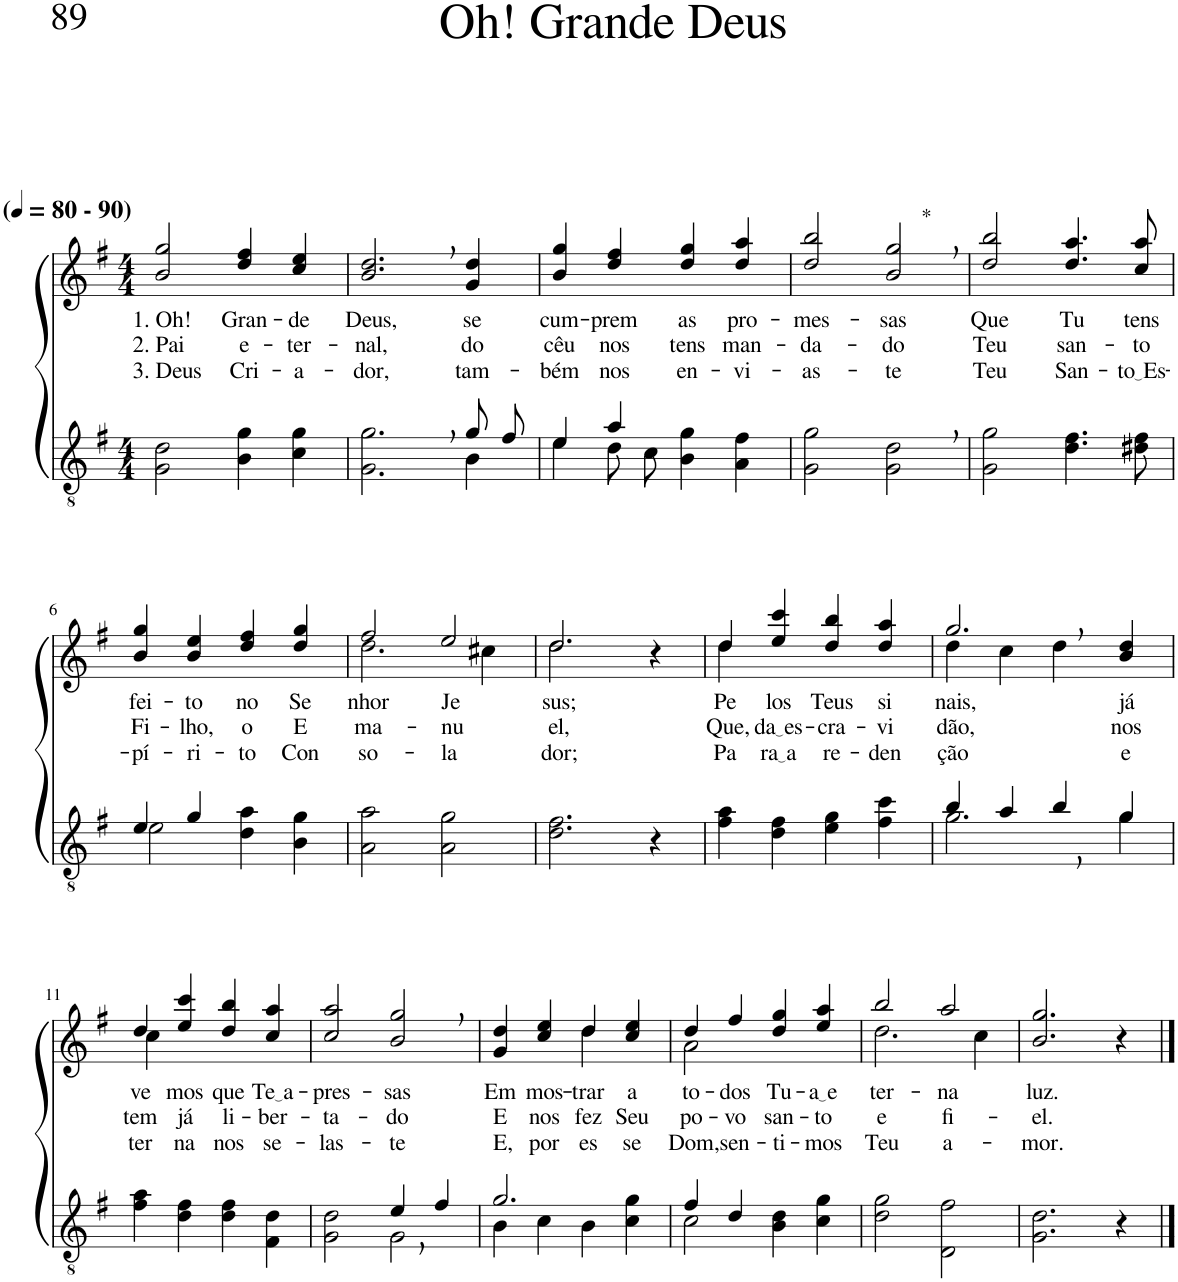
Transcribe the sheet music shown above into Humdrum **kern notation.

**kern	**kern	**text	**text	**text
*part2	*part1	*part1	*part1	*part1
*staff2	*staff1	*staff1	*staff1	*staff1
*I"Parte III e IV	*I"Parte I e II	*	*	*
*clefGv2	*clefG2	*	*	*
*Trd5c9	*Trd5c9	*	*	*
*k[f#]	*k[f#]	*	*	*
*M4/4	*M4/4	*	*	*
*MM80	*MM80	*	*	*
=1	=1	=1	=1	=1
!	!LO:TX:a:B:t=(	!	!	!
!	!LO:TX:a:B:t=- 90)	!	!	!
!	!	!LO:LY:b	!LO:LY:b	!LO:LY:b
2G\ 2d\	2b/ 2gg/	1. Oh!	2. Pai	3. Deus
!	!	!LO:LY:b	!LO:LY:b	!LO:LY:b
4B\ 4g\	4dd/ 4ff#/	Gran-	e-	Cri-
!	!	!LO:LY:b	!LO:LY:b	!LO:LY:b
4c\ 4g\	4cc/ 4ee/	-de	-ter-	-a-
=2	=2	=2	=2	=2
*^	*	*	*	*
!	!	!	!LO:LY:b	!LO:LY:b	!LO:LY:b
2.ryy	2.G\ 2.g\	2.b/, 2.dd/,	Deus,	-nal,	-dor,
!	!	!	!LO:LY:b	!LO:LY:b	!LO:LY:b
8g/L	4B\	4g/ 4dd/	se	do	tam-
8f#/J	.	.	.	.	.
=3	=3	=3	=3	=3	=3
!	!	!	!LO:LY:b	!LO:LY:b	!LO:LY:b
4e/	4e\	4b/ 4gg/	cum-	cêu	-bém
!	!	!	!LO:LY:b	!LO:LY:b	!LO:LY:b
4a/	8d\L	4dd/ 4ff#/	-prem	nos	nos
.	8c\J	.	.	.	.
!	!	!	!LO:LY:b	!LO:LY:b	!LO:LY:b
2ryy	4B\ 4g\	4dd/ 4gg/	as	tens	en-
!	!	!	!LO:LY:b	!LO:LY:b	!LO:LY:b
.	4A\ 4f#\	4dd/ 4aa/	pro-	man-	-vi-
=4	=4	=4	=4	=4	=4
!	!	!	!LO:LY:b	!LO:LY:b	!LO:LY:b
*v	*v	*	*	*	*
2G\ 2g\	2dd/ 2bb/	-mes-	-da-	-as-
!	!LO:TX:a:t=*	!	!	!
!	!	!LO:LY:b	!LO:LY:b	!LO:LY:b
2G\, 2d\,	2b/, 2gg/,	-sas	-do	-te
=5	=5	=5	=5	=5
!	!	!LO:LY:b	!LO:LY:b	!LO:LY:b
2G\ 2g\	2dd/ 2bb/	Que	Teu	Teu
!	!	!LO:LY:b	!LO:LY:b	!LO:LY:b
4.d\ 4.f#\	4.dd/ 4.aa/	Tu	san-	San-
!	!	!LO:LY:b	!LO:LY:b	!LO:LY:b
8d#X\ 8f#\	8cc/ 8aa/	tens	-to	to Es
!!LO:LB:g=z
=6	=6	=6	=6	=6
*^	*	*	*	*
!	!	!	!LO:LY:b	!LO:LY:b	!LO:LY:b
2e\	4e/	4b/ 4gg/	fei-	Fi-	-pí-
!	!	!	!LO:LY:b	!LO:LY:b	!LO:LY:b
.	4g/	4b/ 4ee/	-to	-lho,	-ri-
!	!	!	!LO:LY:b	!LO:LY:b	!LO:LY:b
4d\ 4a\	2ryy	4dd/ 4ff#/	no	o	-to
!	!	!	!LO:LY:b	!LO:LY:b	!LO:LY:b
4B\ 4g\	.	4dd/ 4gg/	Se-	E-	Con-
*v	*v	*	*	*	*
=7	=7	=7	=7	=7
*	*^	*	*	*
!	!	!	!LO:LY:b	!LO:LY:b	!LO:LY:b
2A\ 2a\	2ff#/	2.dd\	-nhor	-ma-	-so-
!	!	!	!LO:LY:b	!LO:LY:b	!LO:LY:b
2A\ 2g\	2ee/	.	Je-	-nu-	-la-
.	.	4cc#X\	.	.	.
=8	=8	=8	=8	=8	=8
!	!	!	!LO:LY:b	!LO:LY:b	!LO:LY:b
2.d\ 2.f#\	2.dd/	2.dd\	-sus;	-el,	-dor;
4r	4r	4ryy	.	.	.
=9	=9	=9	=9	=9	=9
!	!	!	!LO:LY:b	!LO:LY:b	!LO:LY:b
4f#\ 4a\	4dd/	4dd\	Pe-	Que,	Pa-
!	!	!	!LO:LY:b	!LO:LY:b	!LO:LY:b
4d\ 4f#\	4ee/ 4ccc/	2.ryy	-los	da es	ra a
!	!	!	!LO:LY:b	!LO:LY:b	!LO:LY:b
4e\ 4g\	4dd/ 4bb/	.	Teus	-cra-	re-
!	!	!	!LO:LY:b	!LO:LY:b	!LO:LY:b
4f#\ 4cc\	4dd/ 4aa/	.	si-	-vi-	-den-
=10	=10	=10	=10	=10	=10
*^	*	*	*	*	*
!	!	!	!	!LO:LY:b	!LO:LY:b	!LO:LY:b
4b/	2.g\	2.gg,/	4dd\	-nais,	-dão,	-ção
4a/	.	.	4cc\	.	.	.
4b,/	.	.	4dd\	.	.	.
!	!	!	!	!LO:LY:b	!LO:LY:b	!LO:LY:b
4g/	4g\	4b/ 4dd/	4ryy	já	nos	e-
!!LO:LB:g=z	!!
=11	=11	=11	=11	=11	=11	=11
!	!	!	!	!LO:LY:b	!LO:LY:b	!LO:LY:b
*v	*v	*	*	*	*	*
4f#\ 4a\	4dd/	4cc\	ve-	tem	-ter-
!	!	!	!LO:LY:b	!LO:LY:b	!LO:LY:b
4d\ 4f#\	4ee/ 4ccc/	2.ryy	-mos	já	-na
!	!	!	!LO:LY:b	!LO:LY:b	!LO:LY:b
4d\ 4f#\	4dd/ 4bb/	.	que	li-	nos
!	!	!	!LO:LY:b	!LO:LY:b	!LO:LY:b
4F#\ 4d\	4cc/ 4aa/	.	Te a	-ber-	se-
*	*v	*v	*	*	*
=12	=12	=12	=12	=12
*^	*	*	*	*
!	!	!	!LO:LY:b	!LO:LY:b	!LO:LY:b
2ryy	2G\ 2d\	2cc/ 2aa/	-pres-	-ta-	-las-
!	!	!	!LO:LY:b	!LO:LY:b	!LO:LY:b
4e,/	2G\	2b/, 2gg/,	-sas	-do	-te
4f#/	.	.	.	.	.
=13	=13	=13	=13	=13	=13
*	*	*^	*	*	*
!	!	!	!	!LO:LY:b	!LO:LY:b	!LO:LY:b
2.g/	4B\	2ryy	4g/ 4dd/	Em	E	E,
!	!	!	!	!LO:LY:b	!LO:LY:b	!LO:LY:b
.	4c\	.	4cc/ 4ee/	mos-	nos	por
!	!	!	!	!	!LO:LY:b	!LO:LY:b
!	!	!	!	!LO:LY:b	!	!
.	4B\	4dd\	4dd/	-trar	fez	es-
!	!	!	!	!LO:LY:b	!LO:LY:b	!LO:LY:b
4ryy	4c\ 4g\	4ryy	4cc/ 4ee/	a	Seu	-se
=14	=14	=14	=14	=14	=14	=14
!	!	!	!	!LO:LY:b	!LO:LY:b	!LO:LY:b
4f#/	2c\	4dd/	2a\	to-	po-	Dom,
!	!	!	!	!LO:LY:b	!LO:LY:b	!LO:LY:b
4d/	.	4ff#/	.	-dos	-vo	sen-
!	!	!	!	!LO:LY:b	!LO:LY:b	!LO:LY:b
2ryy	4B\ 4d\	4dd/ 4gg/	2ryy	Tu-	san-	-ti-
!	!	!	!	!LO:LY:b	!LO:LY:b	!LO:LY:b
.	4c\ 4g\	4ee/ 4aa/	.	a e	-to	-mos
=15	=15	=15	=15	=15	=15	=15
!	!	!	!	!LO:LY:b	!LO:LY:b	!LO:LY:b
*v	*v	*	*	*	*	*
2d\ 2g\	2bb/	2.dd\	-ter-	e	Teu
!	!	!	!LO:LY:b	!LO:LY:b	!LO:LY:b
2D\ 2f#\	2aa/	.	-na	fi-	a-
.	.	4cc\	.	.	.
=16	=16	=16	=16	=16	=16
!	!	!	!LO:LY:b	!LO:LY:b	!LO:LY:b
*	*v	*v	*	*	*
2.G\ 2.d\	2.b/ 2.gg/	luz.	-el.	-mor.
4r	4r	.	.	.
==	==	==	==	==
*-	*-	*-	*-	*-
